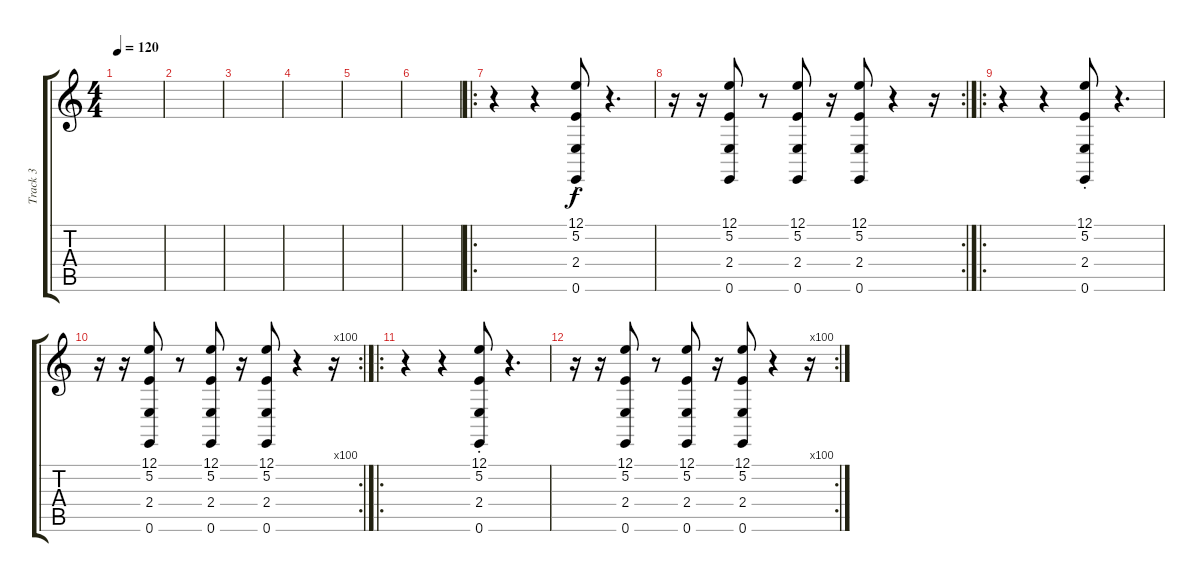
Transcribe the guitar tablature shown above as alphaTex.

\track ("Track 3" "Track 3") {instrument brasssection}
\staff {score tabs}
\tuning (E4 B3 G3 D3 A2 E2) {hide}
\ts (4 4)
\tempo 120
\clef g2
\ks c
|
|
|
|
|
|
\ro
r.4 r.4 (12.1 5.2 2.4{st} 0.6).8 r.4{d} |
\rc 2
r.16 r.16 (12.1 5.2 2.4 0.6).8 r.8 (12.1 5.2 2.4 0.6).8 r.16 (12.1 5.2 2.4 0.6).8 r.4 r.16 |
\ro
r.4 r.4 (12.1 5.2 2.4{st} 0.6).8 r.4{d} |
\rc 100
r.16 r.16 (12.1 5.2 2.4 0.6).8 r.8 (12.1 5.2 2.4 0.6).8 r.16 (12.1 5.2 2.4 0.6).8 r.4 r.16 |
\ro
r.4 r.4 (12.1 5.2 2.4{st} 0.6).8 r.4{d} |
\rc 100
r.16 r.16 (12.1 5.2 2.4 0.6).8 r.8 (12.1 5.2 2.4 0.6).8 r.16 (12.1 5.2 2.4 0.6).8 r.4 r.16
